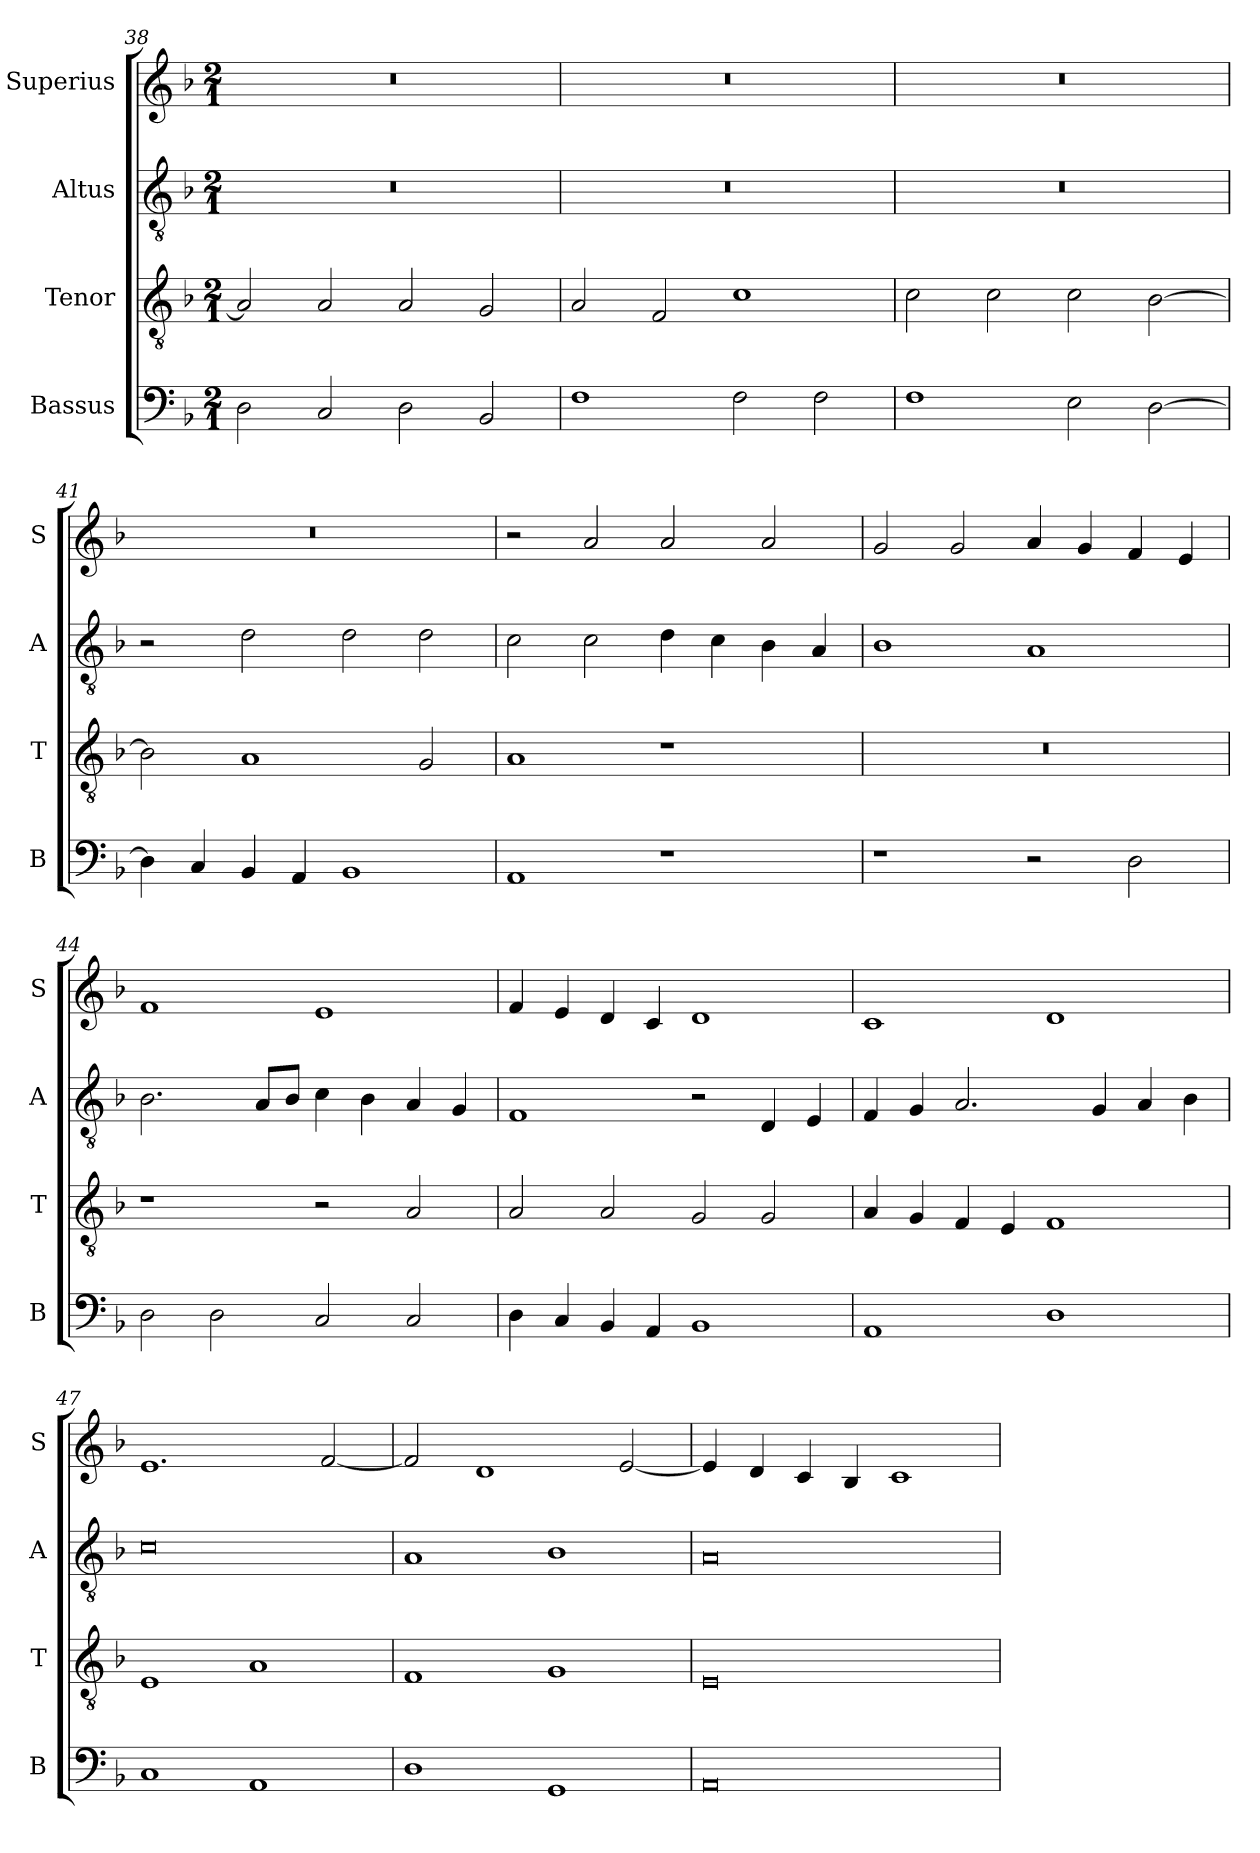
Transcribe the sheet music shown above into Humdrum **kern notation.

**kern	**kern	**kern	**kern
*part4	*part3	*part2	*part1
*staff4	*staff3	*staff2	*staff1
*I"Bassus	*I"Tenor	*I"Altus	*I"Superius
*I'B	*I'T	*I'A	*I'S
*clefF4	*clefGv2	*clefGv2	*clefG2
*k[b-]	*k[b-]	*k[b-]	*k[b-]
*d:	*d:	*d:	*d:
*M2/1	*M2/1	*M2/1	*M2/1
=38	=38	=38	=38
2D	2A]	0r	0r
2C	2A	.	.
2D	2A	.	.
2BB-	2G	.	.
=39	=39	=39	=39
1F	2A	0r	0r
.	2F	.	.
2F	1c	.	.
2F	.	.	.
=40	=40	=40	=40
1F	2c	0r	0r
.	2c	.	.
2E	2c	.	.
[2D	[2B-	.	.
=41	=41	=41	=41
4D]	2B-]	2r	0r
4C	.	.	.
4BB-	1A	2d	.
4AA	.	.	.
1BB-	.	2d	.
.	2G	2d	.
=42	=42	=42	=42
1AA	1A	2c	2r
.	.	2c	2a
1r	1r	4d	2a
.	.	4c	.
.	.	4B-	2a
.	.	4A	.
=43	=43	=43	=43
1r	0r	1B-	2g
.	.	.	2g
2r	.	1A	4a
.	.	.	4g
2D	.	.	4f
.	.	.	4e
=44	=44	=44	=44
2D	1r	2.B-	1f
2D	.	.	.
.	.	8A/L	.
.	.	8B-/J	.
2C	2r	4c	1e
.	.	4B-	.
2C	2A	4A	.
.	.	4G	.
=45	=45	=45	=45
4D	2A	1F	4f
4C	.	.	4e
4BB-	2A	.	4d
4AA	.	.	4c
1BB-	2G	2r	1d
.	2G	4D	.
.	.	4E	.
=46	=46	=46	=46
1AA	4A	4F	1c
.	4G	4G	.
.	4F	2.A	.
.	4E	.	.
1D	1F	.	1d
.	.	4G	.
.	.	4A	.
.	.	4B-	.
=47	=47	=47	=47
1C	1E	0c	1.e
1AA	1A	.	.
.	.	.	[2f
=48	=48	=48	=48
1D	1F	1A	2f]
.	.	.	1d
1GG	1G	1B-	.
.	.	.	[2e
=49	=49	=49	=49
0AA	0E	0A	4e]
.	.	.	4d
.	.	.	4c
.	.	.	4B-
.	.	.	1c
=	=	=	=
*-	*-	*-	*-
